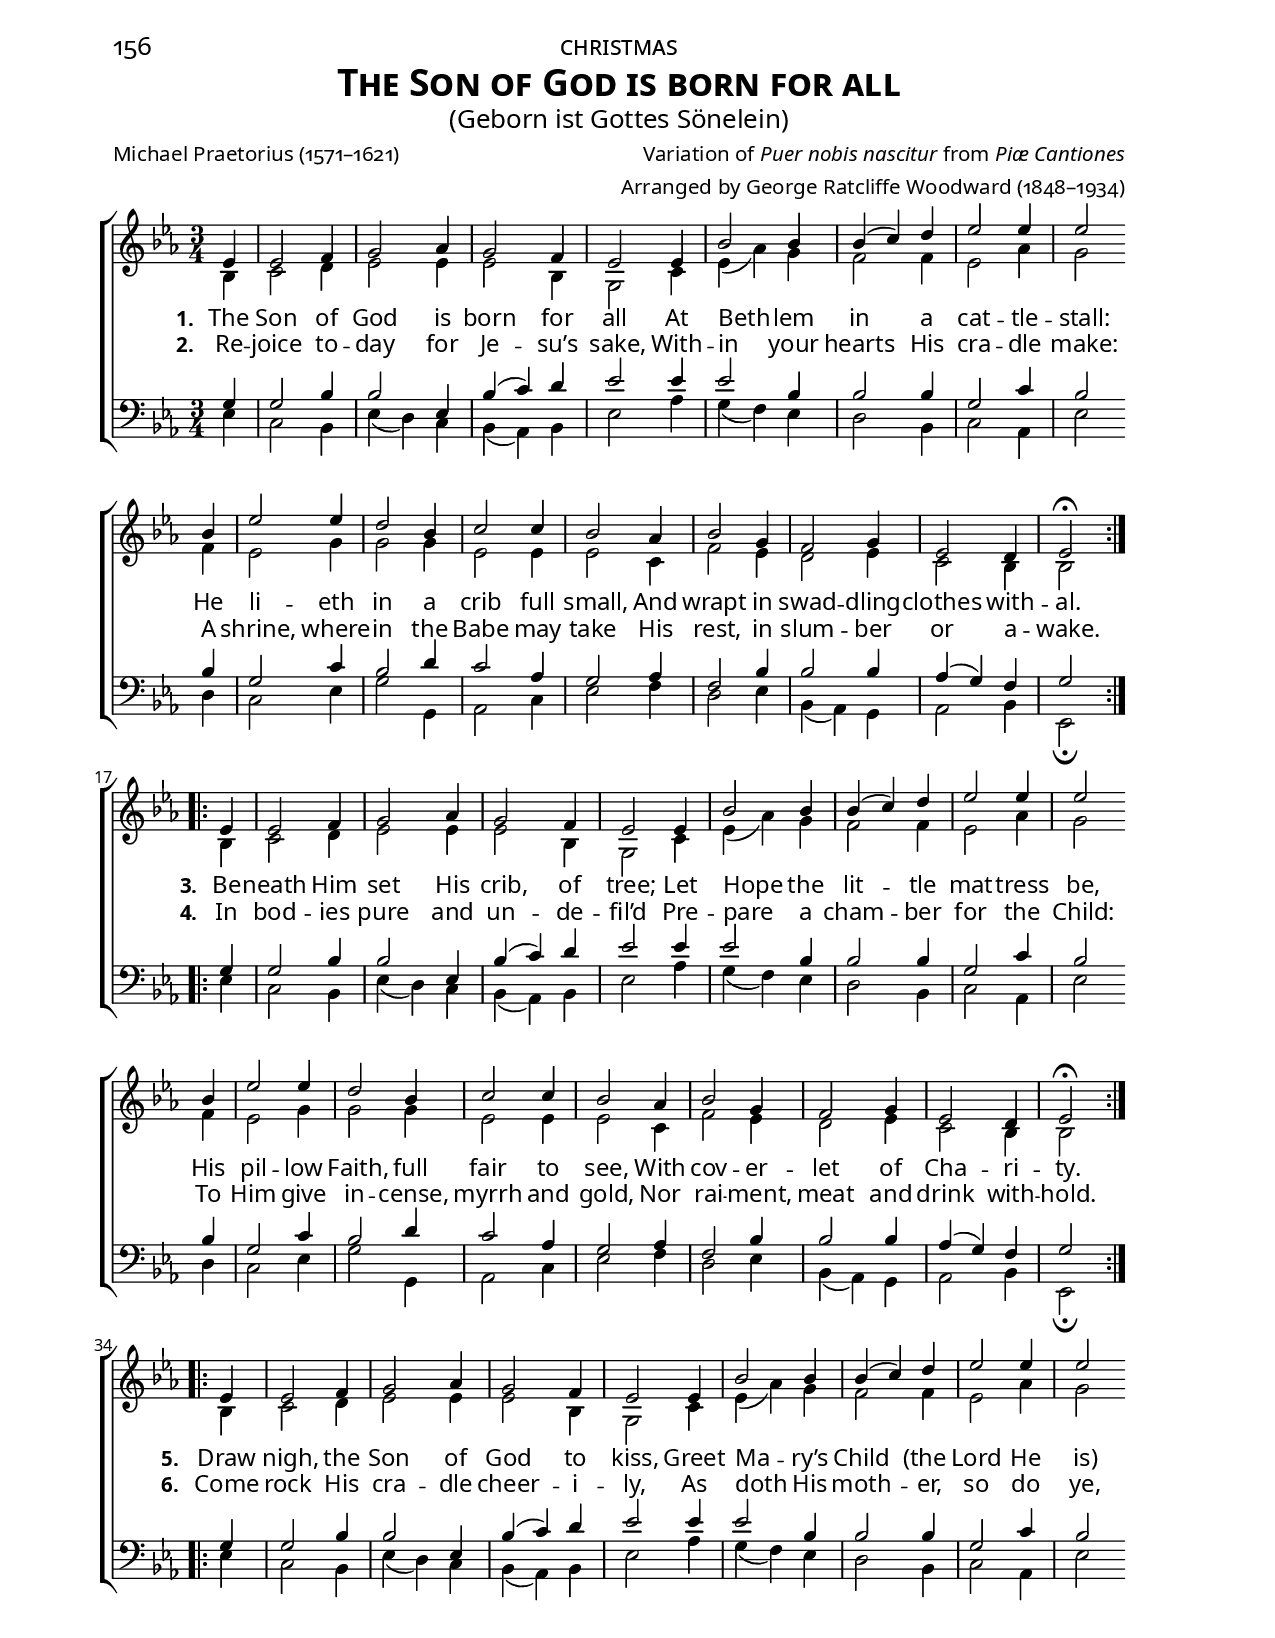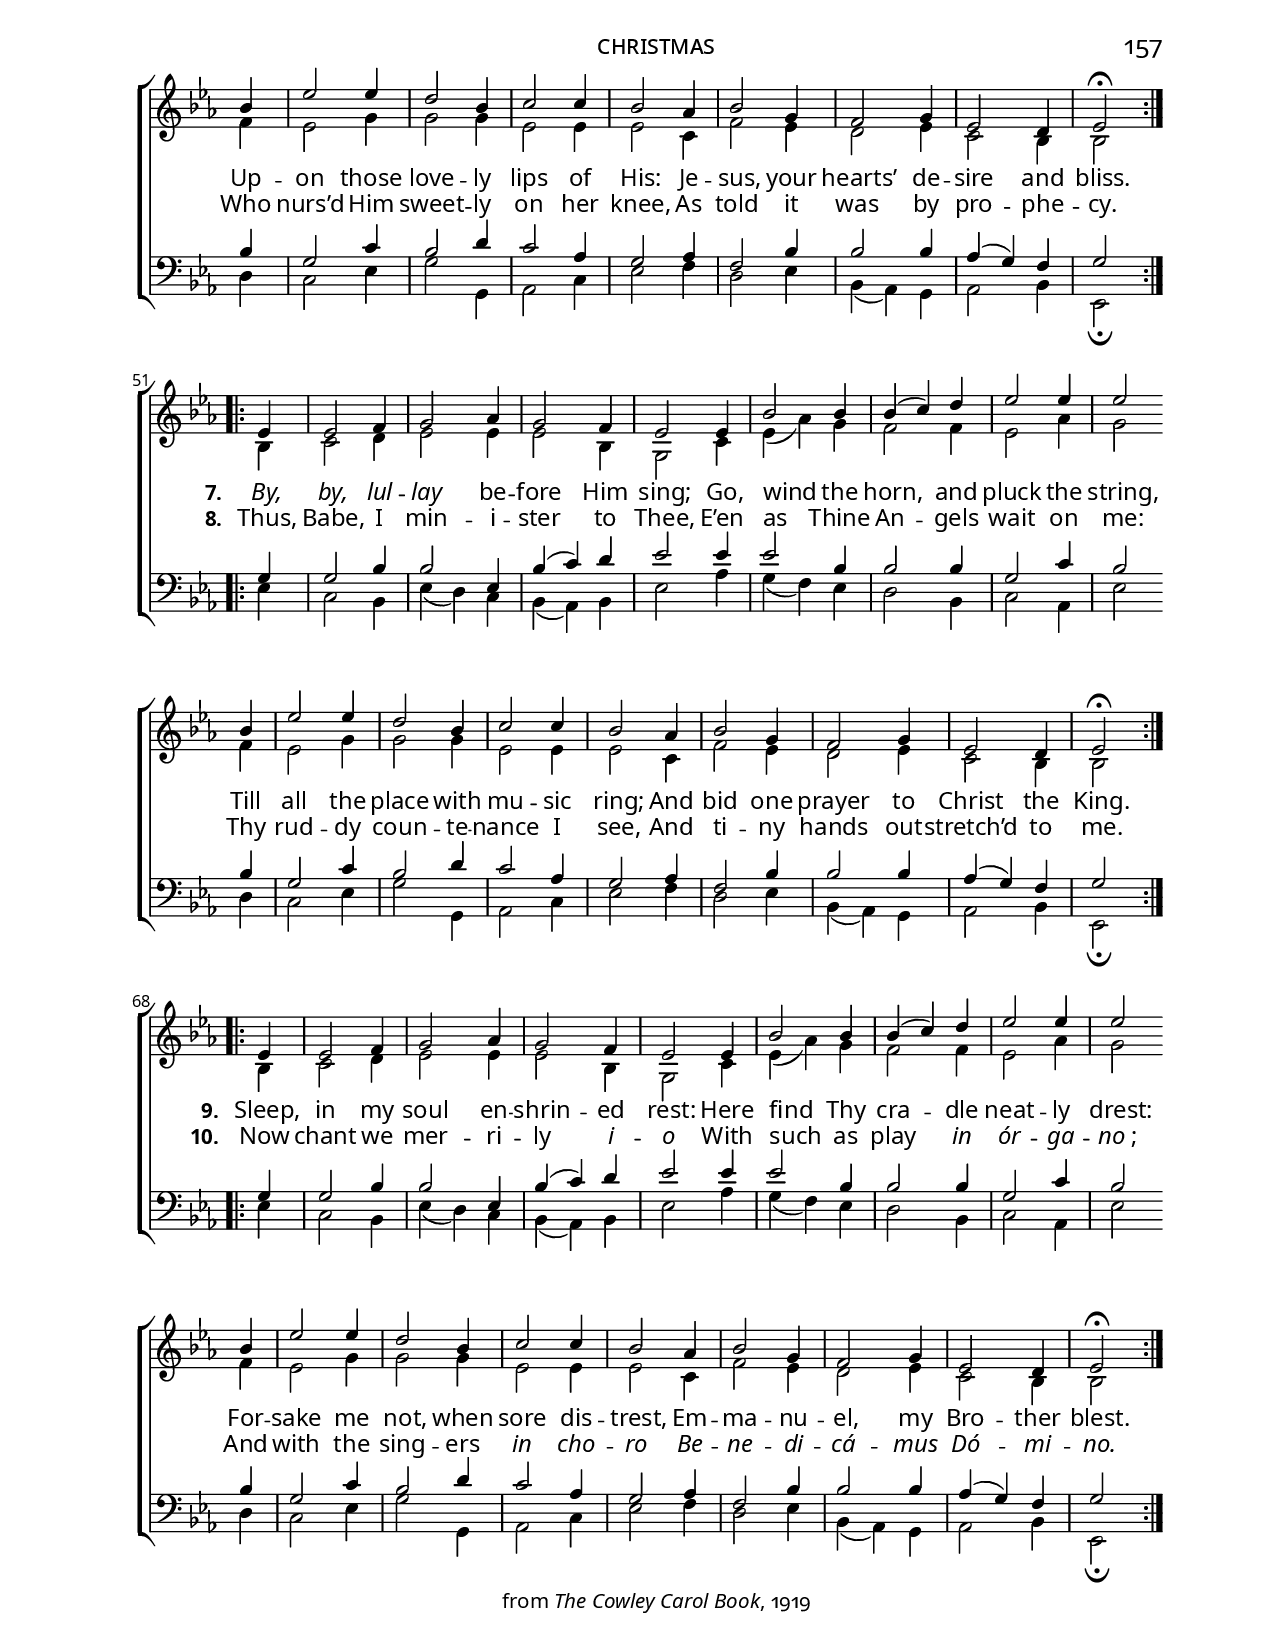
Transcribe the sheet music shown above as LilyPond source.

\version "2.14.2"
\include "util.ly"
\header {
  title = \markup{\override #'(font-name . "Garamond Premier Pro Semibold"){ \abs-fontsize #18 \smallCapsOldStyle"The Son of God is born for all"}}
  subtitle = \markup{\override #'(font-name . "Garamond Premier Pro"){ \abs-fontsize #12.5 "(Geborn ist Gottes Sönelein)"}}
  poet = \markup\oldStyleNum"Michael Praetorius (1571–1621)"
  composer = \markup{"Variation of" \italic"Puer nobis nascitur" from \italic "Piæ Cantiones"}
  arranger = \markup\oldStyleNum"Arranged by George Ratcliffe Woodward (1848–1934)"
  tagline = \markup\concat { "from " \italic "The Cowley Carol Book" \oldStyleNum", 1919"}
}
\paper {
  %print-all-headers = ##t
  paper-height = 11\in
  paper-width = 8.5\in
  indent = 0\in
  %system-system-spacing = #'((basic-distance . 10) (padding . 0))
  system-system-spacing =
    #'((basic-distance . 0)
       (minimum-distance . 0)
       (padding . -5)
       (stretchability . 100))
  ragged-last-bottom = ##f
  ragged-bottom = ##f
  two-sided = ##t
  inner-margin = 1\in
  outer-margin = 0.75\in
  top-margin = 0.26\in
  bottom-margin = 0.25\in
  first-page-number = #156
  print-first-page-number = ##t
  headerLine = \markup{\override #'(font-name . "Garamond Premier Pro") \smallCapsOldStyle"christmas"}
  oddHeaderMarkup = \markup\fill-line{
     \override #'(font-name . "Garamond Premier Pro")\abs-fontsize #12.5
     \combine 
        \fill-line{"" \on-the-fly #print-page-number-check-first
        \oldStylePageNum""
        }
        \fill-line{\headerLine}
  }
  evenHeaderMarkup = \markup {
     \override #'(font-name . "Garamond Premier Pro")\abs-fontsize #12.5
     \combine
        \on-the-fly #print-page-number-check-first
        \oldStylePageNum""
        \fill-line{\headerLine}
  }
}
#(set-global-staff-size 18) \paper{ #(define fonts (make-pango-font-tree "Garamond Premier Pro" "Garamond Premier Pro" "Garamond Premier Pro" (/ 18 20))) }
global = {
  \key ees \major
  \time 3/4
  \autoBeamOff
  \override DynamicLineSpanner #'staff-padding = #0.0
  \override DynamicLineSpanner #'Y-extent = #'(-1 . 1)
}

sopMusic = \relative c' {
  \repeat volta 3 {
    \partial 4 ees4 |
    ees2 f4 |
    g2 aes4 |
    g2 f4 |
    ees2 \bar "" ees4 |
    bes'2 bes4 |
    
    bes4( c) d |
    ees2 ees4 |
    ees2 \bar "" \break bes4 |
    ees2 ees4 |
    d2 bes4 |
    
    c2 c4 |
    bes2 \bar "" aes4 |
    bes2 g4 |
    f2 g4 |
    ees2 d4 |
    \partial 2 ees2\fermata \break
  }
}
sopWords = \lyricmode {
  
}

altoMusic = \relative c' {
  bes4 |
  c2 d4 |
  ees2 ees4 |
  ees2 bes4 |
  g2 c4 |
  ees( aes) g |
  
  f2 f4 |
  ees2 aes4 |
  g2 f4 |
  ees2 g4 |
  g2 g4 |
  
  ees2 ees4 |
  ees2 c4 |
  f2 ees4 |
  d2 ees4 |
  c2 bes4 |
  bes2
}
altoWords = \lyricmode {
  \dropLyricsIX
  \set stanza = #"1. "
  The Son of God is born for all
  At Beth -- lem in a cat -- tle -- stall:
  He li -- eth in a crib full small,
  And wrapt in swad -- dling -- clothes with -- al.
  
  \set stanza = #"3. "
  Be -- neath Him set His crib, of tree;
  Let Hope the lit -- tle mat -- tress be,
  His pil -- low Faith, full fair to see,
  With cov -- er -- let of Cha -- ri -- ty.
  
  \set stanza = #"5. "
  Draw nigh, the Son of God to kiss,
  Greet Ma -- ry’s Child "(the" Lord He is)
  Up -- on those love -- ly lips of His:
  Je -- sus, your hearts’ de -- sire and bliss.
  
  \set stanza = #"7. "
  \markup\italic By, \markup\italic by, \markup\italic lul -- \markup\italic lay be -- fore Him sing;
  Go, wind the horn, and pluck the string,
  Till all the place with mu -- sic ring;
  And bid one prayer to Christ the King.
  
  \set stanza = #"9. "
  Sleep, in my soul en -- shrin -- ed rest:
  Here find Thy cra -- dle neat -- ly drest:
  For -- sake me not, when sore dis -- trest,
  Em -- ma -- nu -- el, my Bro -- ther blest.
}
altoWordsII = \lyricmode {
  \dropLyricsIX
  \set stanza = #"2. "
  Re -- joice to -- day for Je -- su’s sake,
  With -- in your hearts His cra -- dle make:
  A shrine, where -- in the Babe may take
  His rest, in slum -- ber or a -- wake.
  
  
  \set stanza = #"4. "
  In bod -- ies pure and un -- de -- fil’d
  Pre -- pare a cham -- ber for the Child:
  To Him give in -- cense, myrrh and gold,
  Nor rai -- ment, meat and drink with -- hold.
  
  \set stanza = #"6. "
  Come rock His cra -- dle cheer -- i -- ly,
  As doth His moth -- er, so do ye,
  Who nurs’d Him sweet -- ly on her knee,
  As told it was by pro -- phe -- cy.
  
  \set stanza = #"8. "
  Thus, Babe, I min -- i -- ster to Thee,
  E’en as Thine An -- gels wait on me:
  Thy rud -- dy coun -- te -- nance I see,
  And ti -- ny hands out -- stretch’d to me.
  
  \set stanza = #"10. "
  Now chant we mer -- ri -- ly \markup\italic i -- \markup\italic o
  With such as play \markup\italic in \markup\italic ór -- \markup\italic ga -- \markup{\italic "no" ";"}
  And with the sing -- ers \markup\italic in \markup\italic cho -- \markup\italic ro
  \markup\italic Be -- \markup\italic ne -- \markup\italic di -- \markup\italic cá -- \markup\italic mus \markup\italic Dó -- \markup\italic mi -- \markup\italic no.
}
altoWordsIII = \lyricmode {
}
altoWordsIV = \lyricmode {
  
}
altoWordsV = \lyricmode {
  
}
altoWordsVI = \lyricmode {
  \set stanza = #"6. "
  \set ignoreMelismata = ##t
}
tenorMusic = \relative c' {
  g4 |
  g2 bes4 |
  bes2 ees,4 |
  bes'( c) d |
  ees2 ees4 |
  ees2 bes4 |
  
  bes2 bes4 |
  g2 c4 |
  bes2 bes4 |
  g2 c4 |
  bes2 d4 |
  
  c2 aes4 |
  g2 aes4 |
  f2 bes4 |
  bes2 bes4 |
  aes( g) f |
  g2
}
tenorWords = \lyricmode {

}

bassMusic = \relative c {
  ees4 |
  c2 bes4 |
  ees( d) c |
  bes( aes) bes |
  ees2 aes4 |
  g( f) ees |
  
  d2 bes4 |
  c2 aes4 |
  ees'2 d4 |
  c2 ees4 |
  g2 g,4 |
  
  aes2 c4 |
  ees2 f4 |
  d2 ees4 |
  bes( aes) g |
  aes2 bes4 |
  ees,2\fermata
}
bassWords = \lyricmode {

}

pianoRH = \relative c' {
  
}
pianoLH = \relative c' {
  
}

\score {
  <<
   \new ChoirStaff <<
    \new Staff = women <<
      \new Voice = "sopranos" { \voiceOne << \global \repeat unfold 5 \sopMusic >> }
      \new Voice = "altos" { \voiceTwo << \global \repeat unfold 5 \altoMusic >> }
    >>
    \new Lyrics \with { alignAboveContext = #"women" \override VerticalAxisGroup #'nonstaff-relatedstaff-spacing = #'((basic-distance . 1))} \lyricsto "sopranos" \sopWords
    \new Lyrics = "altosVI"  \with { alignBelowContext = #"women" } \lyricsto "altos" \altoWordsVI
    \new Lyrics = "altosV"  \with { alignBelowContext = #"women" } \lyricsto "altos" \altoWordsV
    \new Lyrics = "altosIV"  \with { alignBelowContext = #"women" } \lyricsto "altos" \altoWordsIV
    \new Lyrics = "altosIII"  \with { alignBelowContext = #"women" } \lyricsto "altos" \altoWordsIII
    \new Lyrics = "altosII"  \with { alignBelowContext = #"women" } \lyricsto "altos" \altoWordsII
    \new Lyrics = "altos"  \with { alignBelowContext = #"women" \override VerticalAxisGroup #'nonstaff-relatedstaff-spacing = #'((padding . -0.5))} \lyricsto "altos" \altoWords
   \new Staff = men <<
      \clef bass
      \new Voice = "tenors" { \voiceOne << \global \repeat unfold 5 \tenorMusic >> }
      \new Voice = "basses" { \voiceTwo << \global \repeat unfold 5 \bassMusic >> }
    >>
    \new Lyrics \with { alignAboveContext = #"men" \override VerticalAxisGroup #'nonstaff-relatedstaff-spacing = #'((basic-distance . 1)) } \lyricsto "tenors" \tenorWords
    \new Lyrics \with { alignBelowContext = #"men" \override VerticalAxisGroup #'nonstaff-relatedstaff-spacing = #'((basic-distance . 1)) } \lyricsto "basses" \bassWords
  >>
%    \new PianoStaff << \new Staff { \new Voice { \pianoRH } } \new Staff { \clef "bass" \pianoLH } >>
  >>
  \layout {
  \context {
    \Lyrics
    \override LyricText #'font-size = #1.3
  }
    \context {
      \Score
      %\override SpacingSpanner #'base-shortest-duration = #(ly:make-moment 1 8)
      %\override SpacingSpanner #'common-shortest-duration = #(ly:make-moment 1 4)
    }
    \context {
      % Remove all empty staves
      % \Staff \RemoveEmptyStaves \override VerticalAxisGroup #'remove-first = ##t
    }
    \context {
      \Lyrics
      \override LyricText #'X-offset = #center-on-word
    }
  }
}

